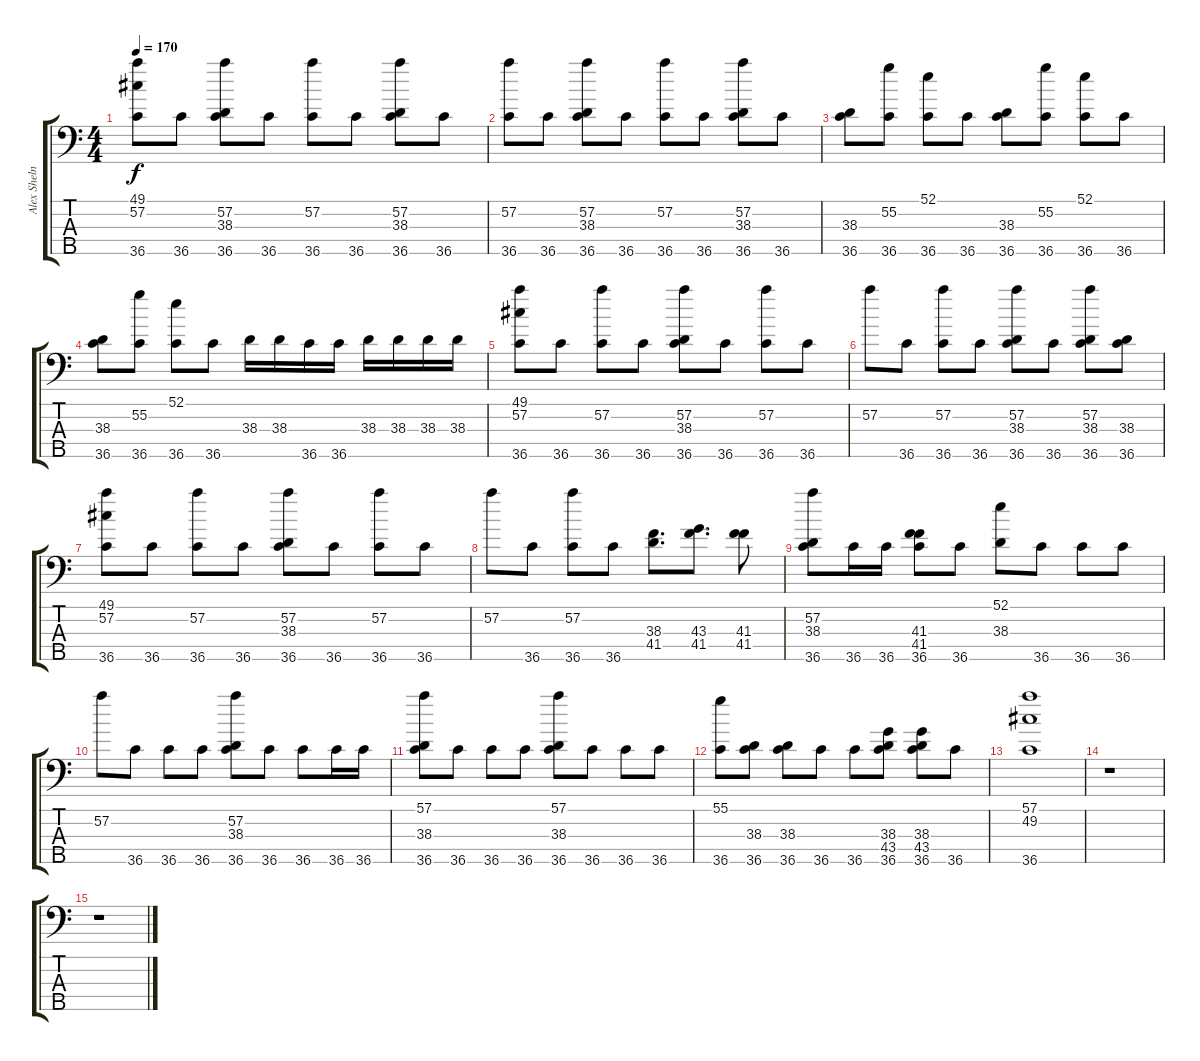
\track ("Alex Shelnut - Drums" "Alex Sheln") {instrument acousticgrandpiano}
\staff {score tabs}
\tuning (C-1 C-1 C-1 C-1 C-1) {hide}
\ts (4 4)
\tempo 170
\clef f4
\ks c
(49.1 57.2 36.5).8{dy f} 36.5.8 (57.2 38.3 36.5).8 36.5.8 (57.2 36.5).8 36.5.8 (57.2 38.3 36.5).8 36.5.8 |
(57.2 36.5).8 36.5.8 (57.2 38.3 36.5).8 36.5.8 (57.2 36.5).8 36.5.8 (57.2 38.3 36.5).8 36.5.8 |
(38.3 36.5).8 (55.2 36.5).8 (52.1 36.5).8 36.5.8 (38.3 36.5).8 (55.2 36.5).8 (52.1 36.5).8 36.5.8 |
(38.3 36.5).8 (55.2 36.5).8 (52.1 36.5).8 36.5.8 38.3.16 38.3.16 36.5.16 36.5.16 38.3.16 38.3.16 38.3.16 38.3.16 |
(49.1 57.2 36.5).8 36.5.8 (57.2 36.5).8 36.5.8 (57.2 38.3 36.5).8 36.5.8 (57.2 36.5).8 36.5.8 |
57.2.8 36.5.8 (57.2 36.5).8 36.5.8 (57.2 38.3 36.5).8 36.5.8 (57.2 38.3 36.5).8 (38.3 36.5).8 |
(49.1 57.2 36.5).8 36.5.8 (57.2 36.5).8 36.5.8 (57.2 38.3 36.5).8 36.5.8 (57.2 36.5).8 36.5.8 |
57.2.8 36.5.8 (57.2 36.5).8 36.5.8 (38.3 41.4).8{d} (43.3 41.4).8{d} (41.3 41.4).8 |
(57.2 38.3 36.5).8 36.5.16 36.5.16 (41.3 41.4 36.5).8 36.5.8 (52.1 38.3).8 36.5.8 36.5.8 36.5.8 |
57.2.8 36.5.8 36.5.8 36.5.8 (57.2 38.3 36.5).8 36.5.8 36.5.8 36.5.16 36.5.16 |
(57.1 38.3 36.5).8 36.5.8 36.5.8 36.5.8 (57.1 38.3 36.5).8 36.5.8 36.5.8 36.5.8 |
(55.1 36.5).8 (38.3 36.5).8 (38.3 36.5).8 36.5.8 36.5.8 (38.3 43.4 36.5).8 (38.3 43.4 36.5).8 36.5.8 |
(57.1 49.2 36.5).1 |
r.1 |
r.1
